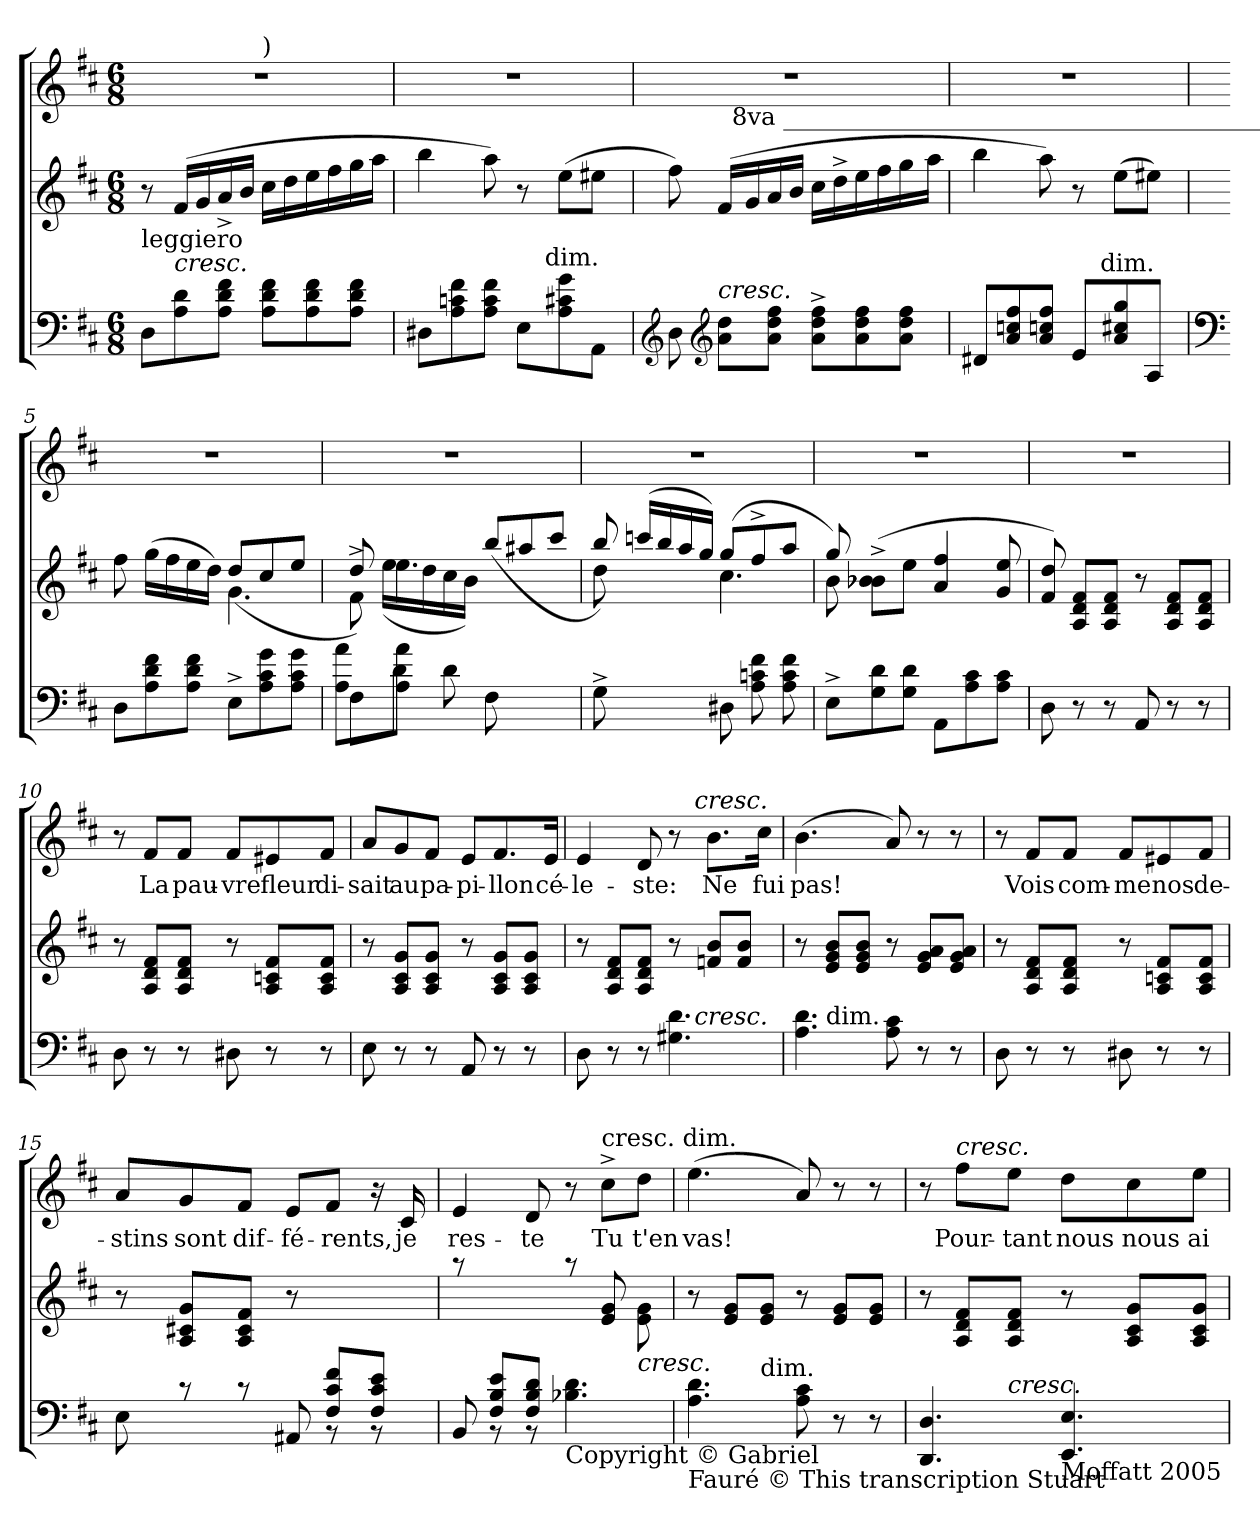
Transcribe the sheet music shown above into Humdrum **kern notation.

**kern	**kern	**kern	**text
*part2	*part2	*part1	*part1
*staff3	*staff2	*staff1	*staff1
*clefF4	*clefG2	*clefG2	*
*k[f#c#]	*k[f#c#]	*k[f#c#]	*
*D:	*D:	*D:	*
*M6/8	*M6/8	*M6/8	*
*MM111	*MM111	*MM111	*
=1	=1	=1	=1
!	!	!LO:TX:a:t=Allegretto (	!
!	!LO:TX:b:t=leggiero	!	!
!	!	!LO:N:vis=1	!
*	*	*^	*
8D\L	8r	2.r	4.ryy	.
!LO:TX:a:i:t=cresc.	!	!	!	!
8A\ 8d\	(>16f#/LL	.	.	.
.	16g/	.	.	.
8A\ 8d\ 8f#\J	16a^</	.	.	.
.	16b/JJ	.	.	.
!	!	!	!LO:TX:a:t=)	!
8A\ 8d\ 8f#\L	16cc#\LL	.	4.ryy	.
.	16dd\	.	.	.
8A\ 8d\ 8f#\	16ee\	.	.	.
.	16ff#\	.	.	.
8A\ 8d\ 8f#\J	16gg\	.	.	.
.	16aa\JJ	.	.	.
=2	=2	=2	=2	=2
!	!	!LO:N:vis=1	!	!
*^	*	*v	*v	*
8D#X\L	4...ryy	4bb\	2.r	.
8A\ 8cn\ 8f#\	.	.	.	.
8A\ 8c\ 8f#\J	.	8aa\)	.	.
8E\L	.	8r	.	.
!	!LO:TX:a:t=dim.	!	!	!
.	4ryy	.	.	.
8A\ 8c#X\ 8g\	.	(>8ee\L	.	.
8AA\J	.	8ee#X\J	.	.
.	32ryy	.	.	.
=3	=3	=3	=3	=3
!	!	!	!LO:N:vis=1	!
*v	*v	*	*^	*
8D\	8ff#\)	2.r	8ryy	.
*clefG2	*	*	*	*
!LO:TX:a:i:t=cresc.	!	!	!	!
8a\ 8dd\L	(>16f#/LL	.	32ryy	.
!	!	!	!LO:TX:b:t=8va ________________________________________	!
.	.	.	2ryy	.
.	16g/	.	.	.
8a\ 8dd\ 8ff#\J	16a/	.	.	.
.	16b/JJ	.	.	.
8a\^> 8dd\^> 8ff#\^>L	16cc#\LL	.	.	.
.	16dd^>\	.	.	.
8a\ 8dd\ 8ff#\	16ee\	.	.	.
.	16ff#\	.	.	.
8a\ 8dd\ 8ff#\J	16gg\	.	.	.
.	.	.	16.ryy	.
.	16aa\JJ	.	.	.
=4	=4	=4	=4	=4
!	!	!LO:N:vis=1	!	!
*^	*	*v	*v	*
8d#X/L	4...ryy	4bb\	2.r	.
8a/ 8ccn/ 8ff#/	.	.	.	.
8a/ 8ccn/ 8ff#/J	.	8aa\)	.	.
8e/L	.	8r	.	.
!	!LO:TX:a:t=dim.	!	!	!
.	4ryy	.	.	.
8a/ 8cc#X/ 8gg/	.	(>8ee\L	.	.
8A/J	.	8ee#X\J)	.	.
.	32ryy	.	.	.
*v	*v	*	*	*
!!LO:LB:g=z
=5	=5	=5	=5
*clefF4	*	*	*
*^	*^	*	*
!	!	!	!	!LO:N:vis=1	!
*v	*v	*	*	*	*
8D\L	8ff#\	4.ryy	2.r	.
8A\ 8d\ 8f#\	(>16gg\LL	.	.	.
.	16ff#\	.	.	.
8A\ 8d\ 8f#\J	16ee\	.	.	.
.	16dd\JJ)	.	.	.
8E^>\L	4.g\	(>8dd/L	.	.
8A\ 8c#\ 8g\	.	8cc#/	.	.
8A\ 8c#\ 8g\J	.	8ee/J	.	.
=6	=6	=6	=6	=6
*^	*	*^	*	*
*	*^	*	*	*	*	*
!	!	!	!	!	!	!LO:N:vis=1	!
4.ryy	8F#\L	8A\ 8a\L	8f#^<\	8dd/)	2ryy	2.r	.
.	8A\ 8a\J	8d\J	4.ee\	(>16ee\LL	.	.	.
.	.	.	.	16dd\	.	.	.
.	8d\	4ryy	.	16cc#\	.	.	.
.	.	.	.	16b\JJ)	.	.	.
8F#\L	4ryy	.	.	(>8bb/L	.	.	.
4ryy	.	4ryy	4ryy	8aa#X/	8e\^< 8a#X\^<	.	.
.	8ryy	.	.	8ccc#/J	8e\ 8a#\J	.	.
*	*v	*v	*	*	*	*	*
=7	=7	=7	=7	=7	=7	=7
!	!	!	!	!	!LO:N:vis=1	!
*v	*v	*	*	*	*	*
8G^>\L	8bb/)	8dd\	8ryy	2.r	.
4ryy	(<16cccn/LL	4ryy	8d\ 8b\	.	.
.	16bb/	.	.	.	.
.	16aa/	.	8d\ 8b\J	.	.
.	16gg/JJ)	.	.	.	.
8D#X\L	(>8gg/L	4.cc#\	4.ryy	.	.
8A\ 8cn\ 8f#\	8ff#^>/	.	.	.	.
8A\ 8c\ 8f#\J	8aa/J	.	.	.	.
*	*	*v	*v	*	*
=8	=8	=8	=8	=8
!	!	!	!LO:N:vis=1	!
8E^>\L	8gg/)	8b\	2.r	.
8G\ 8d\	2ryy	(>8b-X\^< 8b-\^<L	.	.
8G\ 8d\J	.	8ee\J	.	.
8AA\L	.	4a/ 4ff#/	.	.
8A\ 8c#\	.	.	.	.
8A\ 8c#\J	8ryy	8g/ 8ee/	.	.
=9	=9	=9	=9	=9
!	!	!	!LO:N:vis=1	!
*	*v	*v	*	*
8D\	8f#/ 8dd/)	2.r	.
8r	8A/ 8d/ 8f#/L	.	.
8r	8A/ 8d/ 8f#/J	.	.
8AA/	8r	.	.
8r	8A/ 8d/ 8f#/L	.	.
8r	8A/ 8d/ 8f#/J	.	.
!!LO:LB:g=z
=10	=10	=10	=10
8D\	8r	8r	.
!	!	!	!LO:LY:b
8r	8A/ 8d/ 8f#/L	8f#/L	La
!	!	!	!LO:LY:b
8r	8A/ 8d/ 8f#/J	8f#/J	pau-
!	!	!	!LO:LY:b
8D#X\	8r	8f#/L	-vre
!	!	!	!LO:LY:b
8r	8A/ 8cn/ 8f#/L	8e#X/	fleur
!	!	!	!LO:LY:b
8r	8A/ 8c/ 8f#/J	8f#/J	di-
=11	=11	=11	=11
!	!	!	!LO:LY:b
8E\	8r	8a/L	-sait
!	!	!	!LO:LY:b
8r	8A/ 8c#/ 8g/L	8g/	au
!	!	!	!LO:LY:b
8r	8A/ 8c#/ 8g/J	8f#/J	pa-
!	!	!	!LO:LY:b
8AA/	8r	8e/L	-pi-
!	!	!	!LO:LY:b
8r	8A/ 8c#/ 8g/L	8.f#/	-llon
8r	8A/ 8c#/ 8g/J	.	.
!	!	!	!LO:LY:b
.	.	16e/Jk	cé-
=12	=12	=12	=12
!	!	!	!LO:LY:b
*^	*	*^	*
8D\	4...ryy	8r	4e/	4...ryy	-le-
8r	.	8A/ 8d/ 8f#/L	.	.	.
!	!	!	!	!	!LO:LY:b
8r	.	8A/ 8d/ 8f#/J	8d/	.	-ste:
4.G#X\ 4.d\	.	8r	8r	.	.
!	!	!	!	!LO:TX:a:i:t=cresc.	!
!	!LO:TX:a:i:t=cresc.	!	!	!	!
.	4ryy	.	.	4ryy	.
!	!	!	!	!	!LO:LY:b
.	.	8fn/ 8b/L	8.b\L	.	Ne
.	.	8f/ 8b/J	.	.	.
!	!	!	!	!	!LO:LY:b
.	.	.	16cc#\Jk	.	fui
.	32ryy	.	.	32ryy	.
=13	=13	=13	=13	=13	=13
!	!	!	!LO:TX:a:t=dim.	!	!
!	!	!	!	!	!LO:LY:b
*	*	*	*v	*v	*
4.A\ 4.d\	8ryy	8r	(>4.b\	pas!
!	!LO:TX:a:t=dim.	!	!	!
.	2ryy	8e/ 8g/ 8b/L	.	.
.	.	8e/ 8g/ 8b/J	.	.
8A\ 8c#\	.	8r	8a/)	.
8r	.	8e/ 8g/ 8a/L	8r	.
8r	8ryy	8e/ 8g/ 8a/J	8r	.
*v	*v	*	*	*
=14	=14	=14	=14
8D\	8r	8r	.
!	!	!	!LO:LY:b
8r	8A/ 8d/ 8f#/L	8f#/L	Vois
!	!	!	!LO:LY:b
8r	8A/ 8d/ 8f#/J	8f#/J	com-
!	!	!	!LO:LY:b
8D#X\	8r	8f#/L	-me
!	!	!	!LO:LY:b:rj
8r	8A/ 8cn/ 8f#/L	8e#X/	nos
!	!	!	!LO:LY:b
8r	8A/ 8c/ 8f#/J	8f#/J	de-
!!LO:LB:g=z
=15	=15	=15	=15
*^	*	*	*
!	!	!	!	!LO:LY:b
8E\	2ryy	8r	8a/L	-stins
!	!	!	!	!LO:LY:b
8rc	.	8A/ 8c#X/ 8g/L	8g/	sont
!	!	!	!	!LO:LY:b
8rc	.	8A/ 8c#/ 8f#/J	8f#/J	dif-
!	!	!	!	!LO:LY:b
8AA#X/	.	8r	8e/L	-fé-
!	!	!	!	!LO:LY:b
8F#/ 8c#/ 8f#/L	8rBB	4ryy	8f#/J	-rents,
8F#/ 8c#/ 8e/J	8rBB	.	16ra	.
!	!	!	!	!LO:LY:b
.	.	.	16c#/	je
=16	=16	=16	=16	=16
*	*	*^	*	*
!	!	!	!	!	!LO:LY:b
8BB/	8ryy	8raa	2ryy	4e/	res-
8F#/ 8B/ 8e/L	8rBB	4ryy	.	.	.
!	!	!	!	!	!LO:LY:b
8F#/ 8B/ 8d/J	8rBB	.	.	8d/	-te
!LO:TX:b:t=Copyright © Gabriel	!	!	!	!	!
4.B-X\ 4.d\	4ryy	8raa	.	8r	.
!	!	!	!	!LO:TX:a:t=cresc. dim.	!
!	!	!	!	!	!LO:LY:b
.	.	8e/ 8g/	8ryy	8cc#^>\L	Tu
!	!LO:TX:a:i:t=cresc.	!	!	!	!
!	!	!	!	!	!LO:LY:b
.	8ryy	8ryy	8e\ 8g\	8dd\J	t'en
=17	=17	=17	=17	=17	=17
!LO:TX:b:t=Fauré © This transcription Stuart	!	!	!	!	!
!	!	!	!	!	!LO:LY:b
*	*	*v	*v	*	*
4.A\ 4.d\	4ryy	8r	(>4.ee\	vas!
.	.	8e/ 8g/L	.	.
!	!LO:TX:a:t=dim.	!	!	!
.	2ryy	8e/ 8g/J	.	.
8A\ 8c#\	.	8r	8a/)	.
8r	.	8e/ 8g/L	8r	.
8r	.	8e/ 8g/J	8r	.
=18	=18	=18	=18	=18
4.DD/ 4.D/	4ryy	8r	8r	.
!	!	!	!LO:TX:a:i:t=cresc.	!
!	!	!	!	!LO:LY:b
.	.	8A/ 8d/ 8f#/L	8ff#\L	Pour-
!	!LO:TX:a:i:t=cresc.	!	!	!
!	!	!	!	!LO:LY:b
.	2ryy	8A/ 8d/ 8f#/J	8ee\J	-tant
!LO:TX:b:t=Moffatt 2005	!	!	!	!
!	!	!	!	!LO:LY:b
4.EE/ 4.E/	.	8r	8dd\L	nous
!	!	!	!	!LO:LY:b
.	.	8A/ 8c#/ 8g/L	8cc#\	nous
!	!	!	!	!LO:LY:b
.	.	8A/ 8c#/ 8g/J	8ee\J	ai-
*v	*v	*	*	*
=	=	=	=
*-	*-	*-	*-
